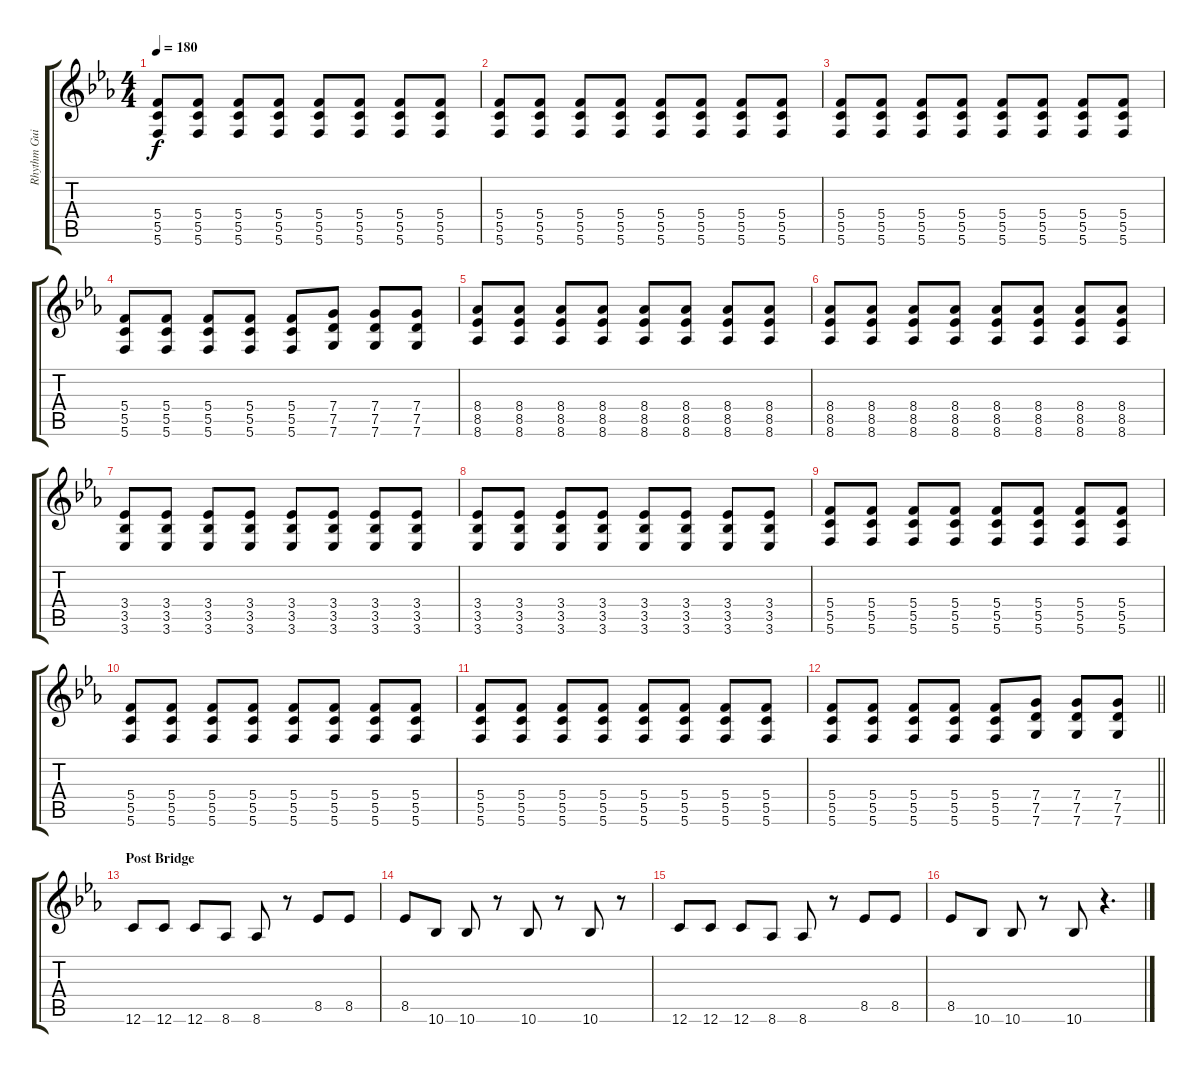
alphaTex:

\track ("Rhythm Guitar" "Rhythm Gui") {instrument distortionguitar}
\staff {score tabs}
\tuning (D4 A3 F3 C3 G2 C2) {hide}
\ts (4 4)
\tempo 180
\clef g2
\ks eb
(5.4 5.5 5.6).8{dy f} (5.4 5.5 5.6).8 (5.4 5.5 5.6).8 (5.4 5.5 5.6).8 (5.4 5.5 5.6).8 (5.4 5.5 5.6).8 (5.4 5.5 5.6).8 (5.4 5.5 5.6).8 |
(5.4 5.5 5.6).8 (5.4 5.5 5.6).8 (5.4 5.5 5.6).8 (5.4 5.5 5.6).8 (5.4 5.5 5.6).8 (5.4 5.5 5.6).8 (5.4 5.5 5.6).8 (5.4 5.5 5.6).8 |
(5.4 5.5 5.6).8 (5.4 5.5 5.6).8 (5.4 5.5 5.6).8 (5.4 5.5 5.6).8 (5.4 5.5 5.6).8 (5.4 5.5 5.6).8 (5.4 5.5 5.6).8 (5.4 5.5 5.6).8 |
(5.4 5.5 5.6).8 (5.4 5.5 5.6).8 (5.4 5.5 5.6).8 (5.4 5.5 5.6).8 (5.4 5.5 5.6).8 (7.4 7.5 7.6).8 (7.4 7.5 7.6).8 (7.4 7.5 7.6).8 |
(8.4 8.5 8.6).8 (8.4 8.5 8.6).8 (8.4 8.5 8.6).8 (8.4 8.5 8.6).8 (8.4 8.5 8.6).8 (8.4 8.5 8.6).8 (8.4 8.5 8.6).8 (8.4 8.5 8.6).8 |
(8.4 8.5 8.6).8 (8.4 8.5 8.6).8 (8.4 8.5 8.6).8 (8.4 8.5 8.6).8 (8.4 8.5 8.6).8 (8.4 8.5 8.6).8 (8.4 8.5 8.6).8 (8.4 8.5 8.6).8 |
(3.4 3.5 3.6).8 (3.4 3.5 3.6).8 (3.4 3.5 3.6).8 (3.4 3.5 3.6).8 (3.4 3.5 3.6).8 (3.4 3.5 3.6).8 (3.4 3.5 3.6).8 (3.4 3.5 3.6).8 |
(3.4 3.5 3.6).8 (3.4 3.5 3.6).8 (3.4 3.5 3.6).8 (3.4 3.5 3.6).8 (3.4 3.5 3.6).8 (3.4 3.5 3.6).8 (3.4 3.5 3.6).8 (3.4 3.5 3.6).8 |
(5.4 5.5 5.6).8 (5.4 5.5 5.6).8 (5.4 5.5 5.6).8 (5.4 5.5 5.6).8 (5.4 5.5 5.6).8 (5.4 5.5 5.6).8 (5.4 5.5 5.6).8 (5.4 5.5 5.6).8 |
(5.4 5.5 5.6).8 (5.4 5.5 5.6).8 (5.4 5.5 5.6).8 (5.4 5.5 5.6).8 (5.4 5.5 5.6).8 (5.4 5.5 5.6).8 (5.4 5.5 5.6).8 (5.4 5.5 5.6).8 |
(5.4 5.5 5.6).8 (5.4 5.5 5.6).8 (5.4 5.5 5.6).8 (5.4 5.5 5.6).8 (5.4 5.5 5.6).8 (5.4 5.5 5.6).8 (5.4 5.5 5.6).8 (5.4 5.5 5.6).8 |
\barLineRight lightlight
(5.4 5.5 5.6).8 (5.4 5.5 5.6).8 (5.4 5.5 5.6).8 (5.4 5.5 5.6).8 (5.4 5.5 5.6).8 (7.4 7.5 7.6).8 (7.4 7.5 7.6).8 (7.4 7.5 7.6).8 |
\section ("" "Post Bridge")
12.6.8 12.6.8 12.6.8 8.6.8 8.6.8 r.8 8.5.8 8.5.8 |
8.5.8 10.6.8 10.6.8 r.8 10.6.8 r.8 10.6.8 r.8 |
12.6.8 12.6.8 12.6.8 8.6.8 8.6.8 r.8 8.5.8 8.5.8 |
8.5.8 10.6.8 10.6.8 r.8 10.6.8 r.4{d}
